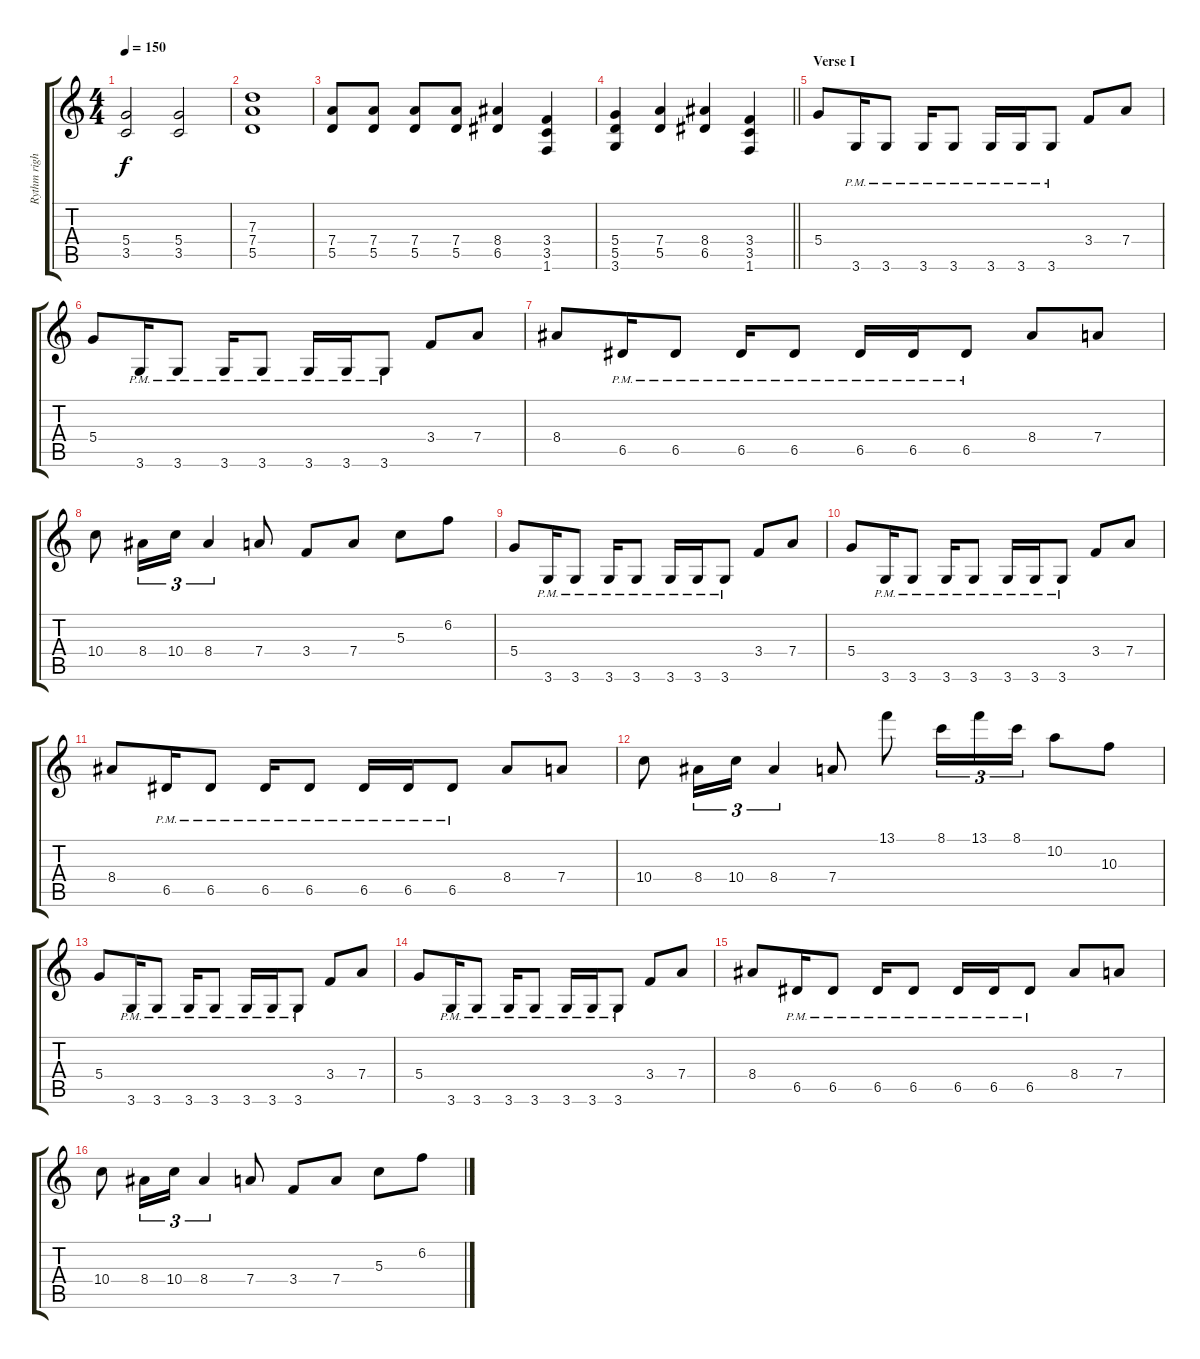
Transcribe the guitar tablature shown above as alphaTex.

\track ("Rythm right" "Rythm righ") {instrument distortionguitar}
\staff {score tabs}
\tuning (E4 B3 G3 D3 A2 E2) {hide}
\ts (4 4)
\tempo 150
\clef g2
\ks c
(5.4 3.5).2{dy f} (5.4 3.5).2 |
(7.3 7.4 5.5).1 |
(7.4 5.5).8 (7.4 5.5).8 (7.4 5.5).8 (7.4 5.5).8 (8.4 6.5).4 (3.4 3.5 1.6).4 |
\barLineRight lightlight
(5.4 5.5 3.6).4 (7.4 5.5).4 (8.4 6.5).4 (3.4 3.5 1.6).4 |
\section ("" "Verse I")
5.4.8 3.6{pm}.16 3.6{pm}.8 3.6{pm}.16 3.6{pm}.8 3.6{pm}.16 3.6{pm}.16 3.6{pm}.8 3.4.8 7.4.8 |
5.4.8 3.6{pm}.16 3.6{pm}.8 3.6{pm}.16 3.6{pm}.8 3.6{pm}.16 3.6{pm}.16 3.6{pm}.8 3.4.8 7.4.8 |
8.4.8 6.5{pm}.16 6.5{pm}.8 6.5{pm}.16 6.5{pm}.8 6.5{pm}.16 6.5{pm}.16 6.5{pm}.8 8.4.8 7.4.8 |
10.4.8 8.4.16{tu (3 2)} 10.4.16{tu (3 2)} 8.4.4{tu (3 2)} 7.4.8 3.4.8 7.4.8 5.3.8 6.2.8 |
5.4.8 3.6{pm}.16 3.6{pm}.8 3.6{pm}.16 3.6{pm}.8 3.6{pm}.16 3.6{pm}.16 3.6{pm}.8 3.4.8 7.4.8 |
5.4.8 3.6{pm}.16 3.6{pm}.8 3.6{pm}.16 3.6{pm}.8 3.6{pm}.16 3.6{pm}.16 3.6{pm}.8 3.4.8 7.4.8 |
8.4.8 6.5{pm}.16 6.5{pm}.8 6.5{pm}.16 6.5{pm}.8 6.5{pm}.16 6.5{pm}.16 6.5{pm}.8 8.4.8 7.4.8 |
10.4.8 8.4.16{tu (3 2)} 10.4.16{tu (3 2)} 8.4.4{tu (3 2)} 7.4.8 13.1.8 8.1.16{tu (3 2)} 13.1.16{tu (3 2)} 8.1.16{tu (3 2)} 10.2.8 10.3.8 |
5.4.8 3.6{pm}.16 3.6{pm}.8 3.6{pm}.16 3.6{pm}.8 3.6{pm}.16 3.6{pm}.16 3.6{pm}.8 3.4.8 7.4.8 |
5.4.8 3.6{pm}.16 3.6{pm}.8 3.6{pm}.16 3.6{pm}.8 3.6{pm}.16 3.6{pm}.16 3.6{pm}.8 3.4.8 7.4.8 |
8.4.8 6.5{pm}.16 6.5{pm}.8 6.5{pm}.16 6.5{pm}.8 6.5{pm}.16 6.5{pm}.16 6.5{pm}.8 8.4.8 7.4.8 |
10.4.8 8.4.16{tu (3 2)} 10.4.16{tu (3 2)} 8.4.4{tu (3 2)} 7.4.8 3.4.8 7.4.8 5.3.8 6.2.8
